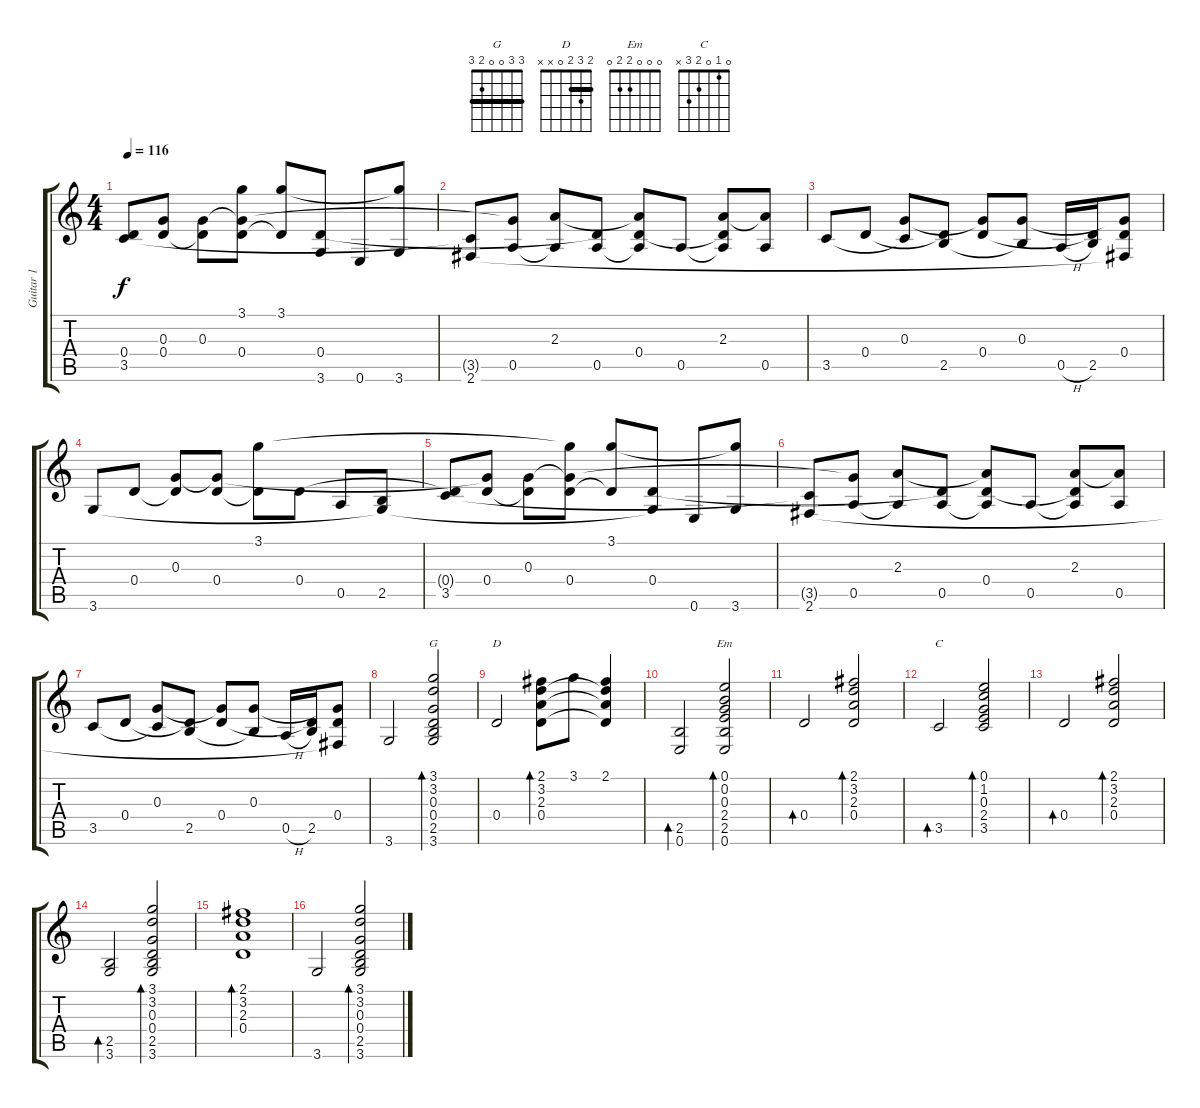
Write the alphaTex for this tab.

\track ("Guitar 1" "Guitar 1") {instrument acousticguitarsteel}
\staff {score tabs}
\tuning (E4 B3 G3 D3 A2 E2) {hide}
\chord ("G" 3 3 0 0 2 3) {barre 3}
\chord ("D" 2 3 2 0 x x) {barre 2}
\chord ("Em" 0 0 0 2 2 0)
\chord ("C" 0 1 0 2 3 x)
\ts (4 4)
\tempo 116
\clef g2
\ks c
(0.4{t} 3.5).8{dy f} (0.3{t} 0.4).8 (0.3 0.4{t}).8 (3.1{t} 0.3{t} 0.4).8 (3.1 0.4{t}).8 (0.4 3.6{t}).8 0.6.8 (3.1{t} 3.6).8 |
(3.5{t} 2.6).8 (0.3{t} 0.5).8 (2.3 0.5{t}).8 (0.4{t} 0.5).8 (2.3{t} 0.4 0.5{t}).8 0.5.8 (2.3 0.4{t} 0.5{t}).8 (2.3{t} 0.5).8 |
3.5.8 0.4.8 (0.3 3.5{t}).8 (0.4{t} 2.5).8 (0.3{t} 0.4).8 (0.3 2.5{t}).8 0.5{h}.16 (0.4{t} 2.5).16 (0.3{t} 0.4 2.6{t}).8 |
3.6.8 0.4.8 (0.3 0.4{t}).8 (0.3{t} 0.4).8 (3.1 0.4{t}).8 0.4.8 0.5.8 (2.5 3.6{t}).8 |
(0.4{t} 3.5).8 (0.3{t} 0.4).8 (0.3 0.4{t}).8 (3.1{t} 0.3{t} 0.4).8 (3.1 0.4{t}).8 (0.4 3.6{t}).8 0.6.8 (3.1{t} 3.6).8 |
(3.5{t} 2.6).8 (0.3{t} 0.5).8 (2.3 0.5{t}).8 (0.4{t} 0.5).8 (2.3{t} 0.4 0.5{t}).8 0.5.8 (2.3 0.4{t} 0.5{t}).8 (2.3{t} 0.5).8 |
3.5.8 0.4.8 (0.3 3.5{t}).8 (0.4{t} 2.5).8 (0.3{t} 0.4).8 (0.3 2.5{t}).8 0.5{h}.16 (0.4{t} 2.5).16 (0.3{t} 0.4 2.6{t}).8 |
3.6.2 (3.1 3.2 0.3 0.4 2.5 3.6).2{bd 60 ch "G"} |
0.4.2{ch "D"} (2.1 3.2 2.3 0.4).8{bd 60} 3.1.8 (2.1 3.2{t} 2.3{t} 0.4{t}).4 |
(2.5 0.6).2{bd 60} (0.1 0.2 0.3 2.4 2.5 0.6).2{bd 60 ch "Em"} |
0.4.2{bd 60} (2.1 3.2 2.3 0.4).2{bd 60} |
3.5.2{bd 60 ch "C"} (0.1 1.2 0.3 2.4 3.5).2{bd 60} |
0.4.2{bd 60} (2.1 3.2 2.3 0.4).2{bd 60} |
(2.5 3.6).2{bd 60} (3.1 3.2 0.3 0.4 2.5 3.6).2{bd 60} |
(2.1 3.2 2.3 0.4).1{bd 60} |
3.6.2 (3.1 3.2 0.3 0.4 2.5 3.6).2{bd 60}
